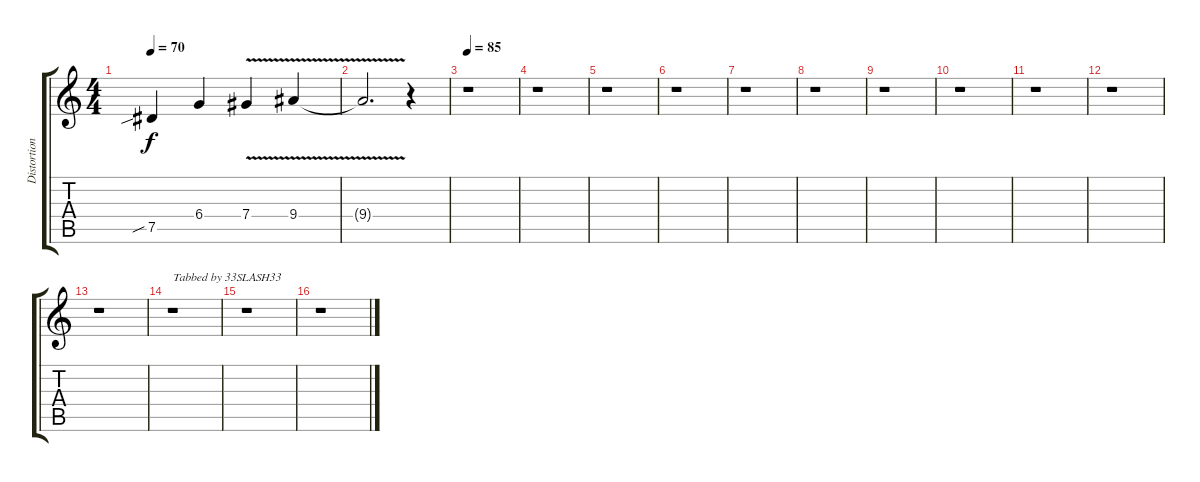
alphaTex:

\track ("Distortion Guitar ( Kirk )" "Distortion") {instrument distortionguitar}
\staff {score tabs}
\tuning (Eb4 Bb3 Gb3 Db3 Ab2 Eb2) {hide}
\ts (4 4)
\tempo 70
\clef g2
\ks c
7.5{sib}.4{dy f} 6.4.4 7.4{v}.4 9.4{v}.4 |
9.4{t}.2{d} r.4 |
\tempo 85
r.1 |
r.1 |
r.1 |
r.1 |
r.1 |
r.1 |
r.1 |
r.1 |
r.1 |
r.1 |
r.1 |
r.1{txt "Tabbed by 33SLASH33"} |
r.1 |
r.1
